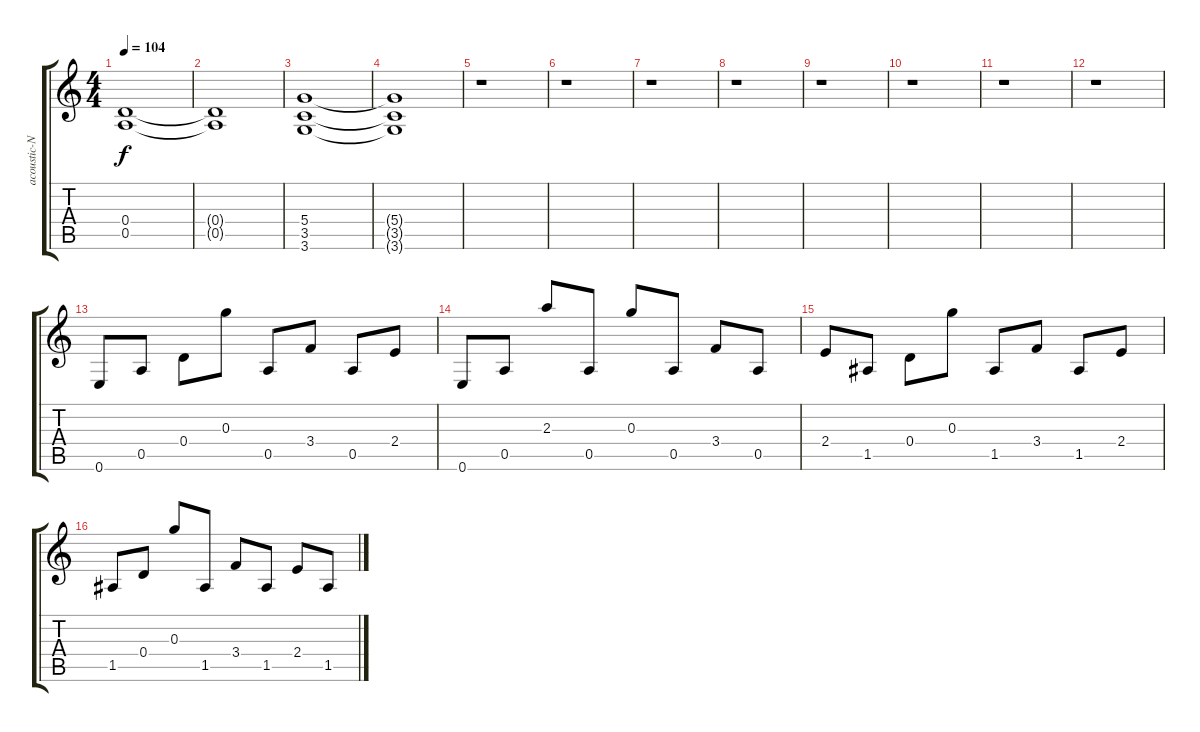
\track ("acoustic-Nashville tuning" "acoustic-N") {instrument acousticguitarnylon}
\staff {score tabs}
\tuning (E5 B4 G4 D3 A2 E2) {hide}
\ts (4 4)
\tempo 104
\clef g2
\ks c
(0.4 0.5).1{dy f} |
(0.4{t} 0.5{t}).1 |
(5.4 3.5 3.6).1 |
(5.4{t} 3.5{t} 3.6{t}).1 |
r.1 |
r.1 |
r.1 |
r.1 |
r.1 |
r.1 |
r.1 |
r.1 |
0.6.8 0.5.8 0.4.8 0.3.8 0.5.8 3.4.8 0.5.8 2.4.8 |
0.6.8 0.5.8 2.3.8 0.5.8 0.3.8 0.5.8 3.4.8 0.5.8 |
2.4.8 1.5.8 0.4.8 0.3.8 1.5.8 3.4.8 1.5.8 2.4.8 |
1.5.8 0.4.8 0.3.8 1.5.8 3.4.8 1.5.8 2.4.8 1.5.8
